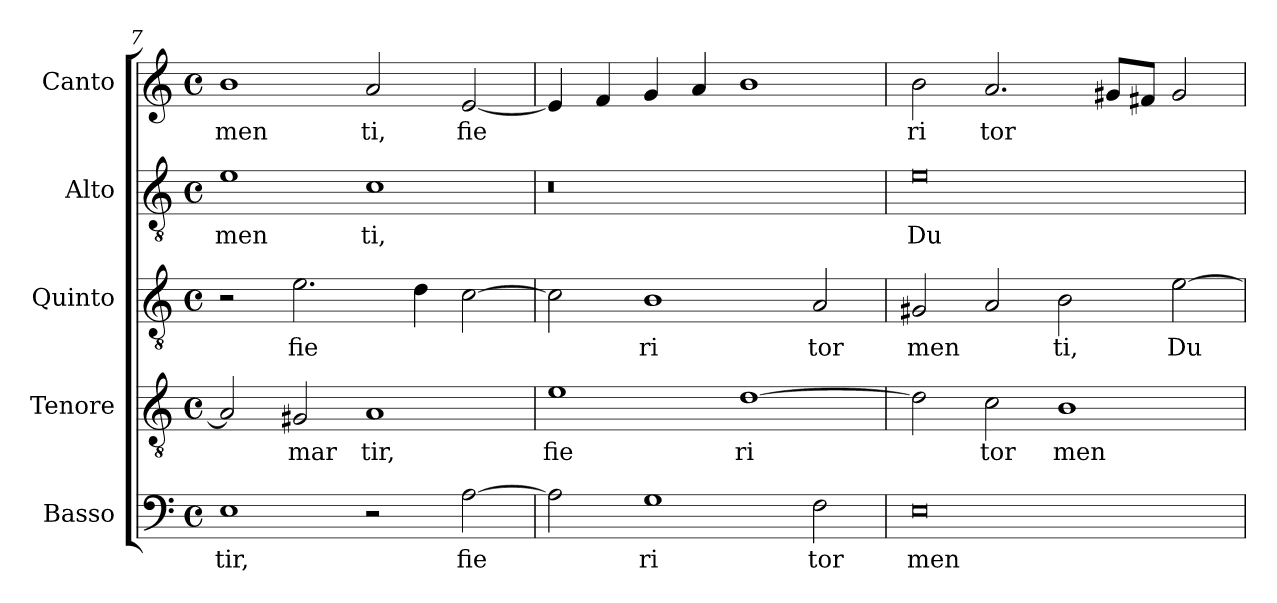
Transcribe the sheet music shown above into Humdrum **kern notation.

**kern	**text	**kern	**text	**kern	**text	**kern	**text	**kern	**text
*part5	*part5	*part4	*part4	*part3	*part3	*part2	*part2	*part1	*part1
*staff5	*staff5	*staff4	*staff4	*staff3	*staff3	*staff2	*staff2	*staff1	*staff1
*I"Basso	*	*I"Tenore	*	*I"Quinto	*	*I"Alto	*	*I"Canto	*
!!LO:LB:g=z
*clefF4	*	*clefGv2	*	*clefGv2	*	*clefGv2	*	*clefG2	*
*k[]	*	*k[]	*	*k[]	*	*k[]	*	*k[]	*
*C:	*	*C:	*	*C:	*	*C:	*	*C:	*
*M4/4	*	*M4/4	*	*M4/4	*	*M4/4	*	*M4/4	*
*met(c)	*	*met(c)	*	*met(c)	*	*met(c)	*	*met(c)	*
=7	=7	=7	=7	=7	=7	=7	=7	=7	=7
!	!LO:LY:b:cj	!	!LO:LY:b:cj	!	!	!	!LO:LY:b:cj	!	!LO:LY:b:cj
1E	tir,	2A/]	.	2r	.	1e	men	1b	-men
!	!	!	!LO:LY:b:cj	!	!LO:LY:b:cj	!	!	!	!
.	.	2G#X/	mar	2.e\	fie	.	.	.	.
!	!	!	!LO:LY:b:cj	!	!	!	!LO:LY:b:cj	!	!LO:LY:b:cj
2r	.	1A	tir,	.	.	1c	ti,	2a/	ti,
!	!	!	!	!	!LO:LY:b:cj	!	!	!	!
.	.	.	.	4d\	.	.	.	.	.
!	!LO:LY:b:cj	!	!	!	!LO:LY:b:cj	!	!	!	!LO:LY:b:cj
[>2A\	fie	.	.	[>2c\	.	.	.	[<2e/	fie
=8	=8	=8	=8	=8	=8	=8	=8	=8	=8
!	!LO:LY:b:cj	!	!LO:LY:b:cj	!	!LO:LY:b:cj	!	!	!	!LO:LY:b:cj
2A\]	.	1e	fie	2c\]	.	0r	.	4e/]	.
!	!	!	!	!	!	!	!	!	!LO:LY:b:cj
.	.	.	.	.	.	.	.	4f/	.
!	!LO:LY:b:cj	!	!	!	!LO:LY:b:cj	!	!	!	!LO:LY:b:cj
1G	ri	.	.	1B	ri	.	.	4g/	.
!	!	!	!	!	!	!	!	!	!LO:LY:b:cj
.	.	.	.	.	.	.	.	4a/	.
!	!	!	!LO:LY:b:cj	!	!	!	!	!	!LO:LY:b:cj
.	.	[>1d	ri	.	.	.	.	1b	.
!	!LO:LY:b:cj	!	!	!	!LO:LY:b:cj	!	!	!	!
2F\	tor	.	.	2A/	tor	.	.	.	.
=9	=9	=9	=9	=9	=9	=9	=9	=9	=9
!	!LO:LY:b:cj	!	!LO:LY:b:cj	!	!LO:LY:b:cj	!	!LO:LY:b:cj	!	!LO:LY:b:cj
0E	men	2d\]	.	2G#X/	men	0e	Du	2b\	ri
!	!	!	!LO:LY:b:cj	!	!LO:LY:b:cj	!	!	!	!LO:LY:b:cj
.	.	2c\	tor	2A/	.	.	.	2.a/	tor
!	!	!	!LO:LY:b:cj	!	!LO:LY:b:cj	!	!	!	!
.	.	1B	men	2B\	ti,	.	.	.	.
!	!	!	!	!	!	!	!	!	!LO:LY:b:cj
.	.	.	.	.	.	.	.	8g#X/L	.
!	!	!	!	!	!	!	!	!	!LO:LY:b:cj
.	.	.	.	.	.	.	.	8f#X/J	.
!	!	!	!	!	!LO:LY:b:cj	!	!	!	!LO:LY:b:cj
.	.	.	.	[>2e\	Du	.	.	2g#/	.
=	=	=	=	=	=	=	=	=	=
*-	*-	*-	*-	*-	*-	*-	*-	*-	*-
